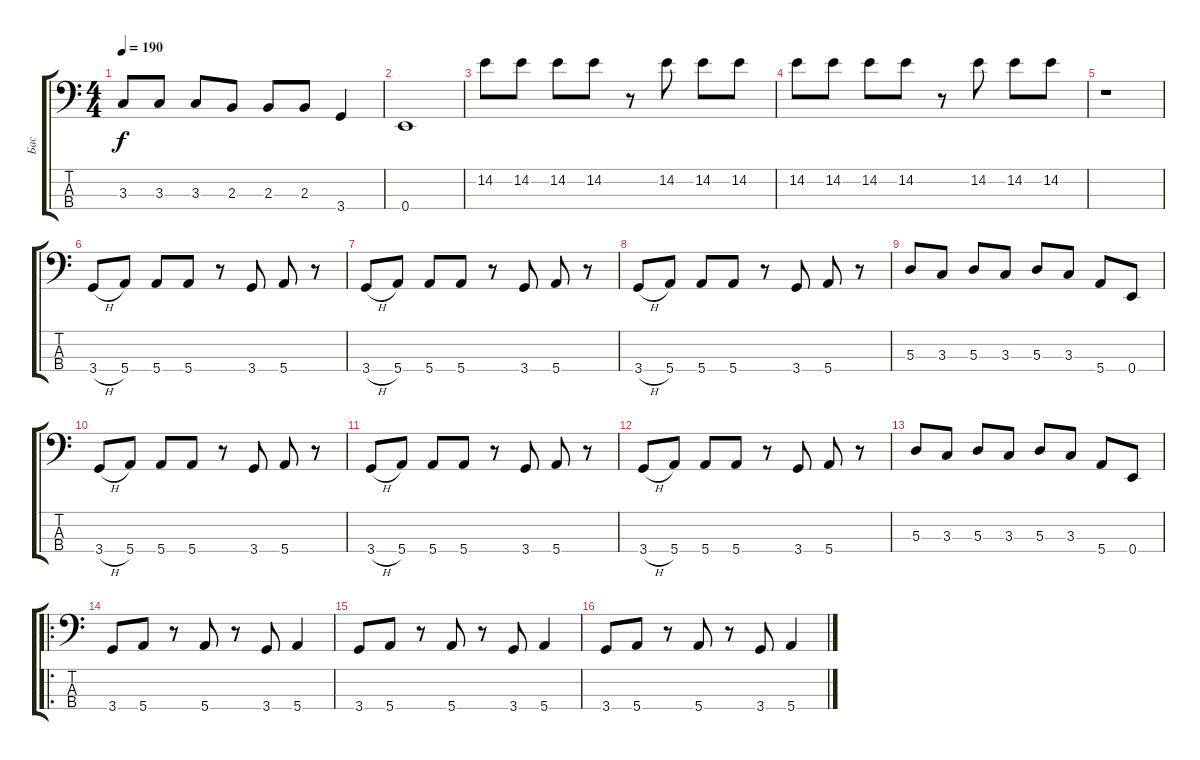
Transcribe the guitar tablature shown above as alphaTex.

\track ("Бас" "Бас") {instrument electricbassfinger}
\staff {score tabs}
\tuning (G2 D2 A1 E1) {hide}
\ts (4 4)
\tempo 190
\clef f4
\ks c
3.3.8{dy f} 3.3.8 3.3.8 2.3.8 2.3.8 2.3.8 3.4.4 |
0.4.1 |
14.2.8 14.2.8 14.2.8 14.2.8 r.8 14.2.8 14.2.8 14.2.8 |
14.2.8 14.2.8 14.2.8 14.2.8 r.8 14.2.8 14.2.8 14.2.8 |
r.1 |
3.4{h}.8 5.4.8 5.4.8 5.4.8 r.8 3.4.8 5.4.8 r.8 |
3.4{h}.8 5.4.8 5.4.8 5.4.8 r.8 3.4.8 5.4.8 r.8 |
3.4{h}.8 5.4.8 5.4.8 5.4.8 r.8 3.4.8 5.4.8 r.8 |
5.3.8 3.3.8 5.3.8 3.3.8 5.3.8 3.3.8 5.4.8 0.4.8 |
3.4{h}.8 5.4.8 5.4.8 5.4.8 r.8 3.4.8 5.4.8 r.8 |
3.4{h}.8 5.4.8 5.4.8 5.4.8 r.8 3.4.8 5.4.8 r.8 |
3.4{h}.8 5.4.8 5.4.8 5.4.8 r.8 3.4.8 5.4.8 r.8 |
5.3.8 3.3.8 5.3.8 3.3.8 5.3.8 3.3.8 5.4.8 0.4.8 |
\ro
3.4.8 5.4.8 r.8 5.4.8 r.8 3.4.8 5.4.4 |
3.4.8 5.4.8 r.8 5.4.8 r.8 3.4.8 5.4.4 |
3.4.8 5.4.8 r.8 5.4.8 r.8 3.4.8 5.4.4
